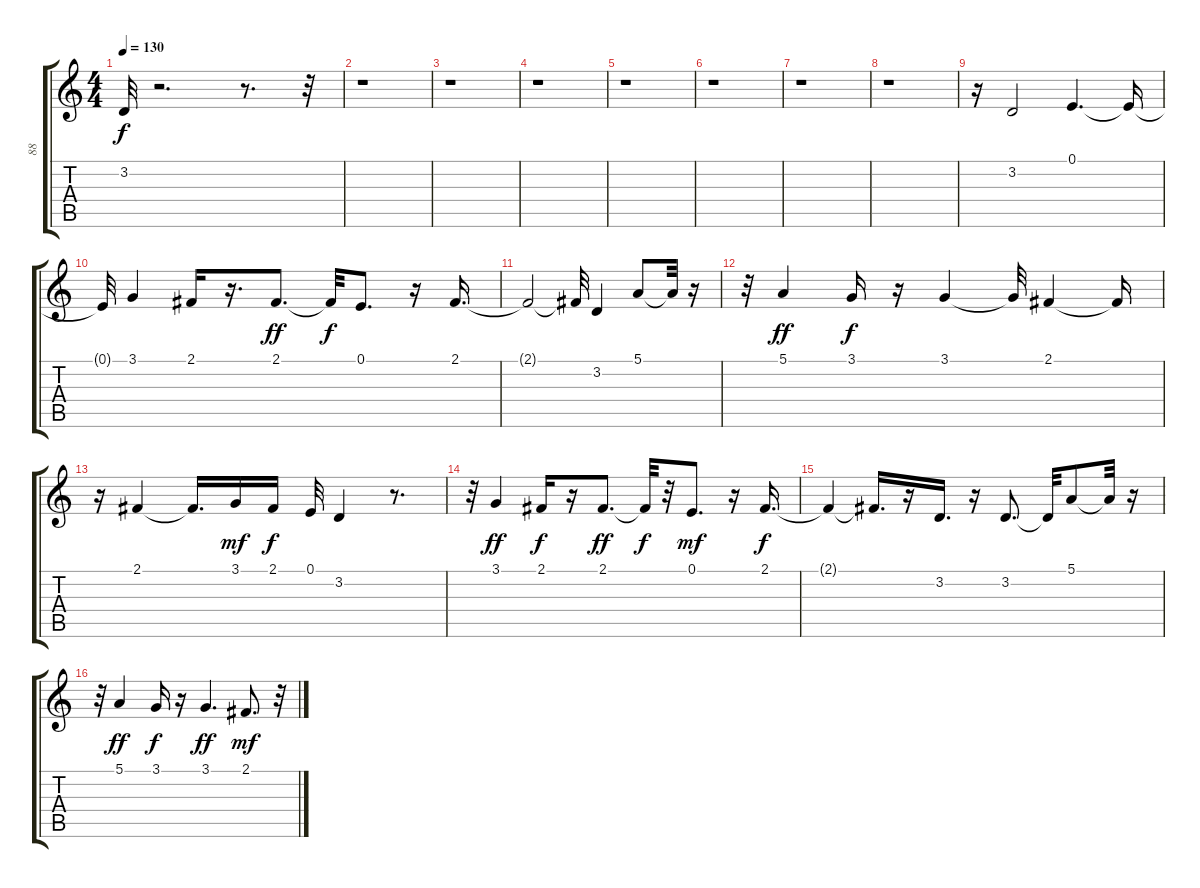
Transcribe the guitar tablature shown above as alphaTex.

\track ("88" "88") {instrument lead8bassandlead}
\staff {score tabs}
\tuning (E4 B3 G3 D3 A2 E2) {hide}
\ts (4 4)
\tempo 130
\clef g2
\ks c
3.2{t}.32{dy f} r.2{d} r.8{d} r.32 |
r.1 |
r.1 |
r.1 |
r.1 |
r.1 |
r.1 |
r.1 |
r.16 3.2.2 0.1.4{d} 0.1{t}.16 |
0.1{t}.32 3.1.4 2.1.16 r.16{d} 2.1.8{d dy ff} 2.1{t}.32{dy f} 0.1.8{d} r.16 2.1.16{d} |
2.1{t}.2 2.1{t}.32 3.2.4 5.1.8 5.1{t}.32 r.16 |
r.32 5.1.4{dy ff} 3.1.16{dy f} r.16 3.1.4 3.1{t}.32 2.1.4 2.1{t}.16 |
r.16 2.1.4 2.1{t}.16{d} 3.1.16{dy mf} 2.1.16{dy f} 0.1.32 3.2.4 r.8{d} |
r.32 3.1.4{dy ff} 2.1.16{dy f} r.16 2.1.8{d dy ff} 2.1{t}.32{dy f} r.32 0.1.8{d dy mf} r.16 2.1.16{d dy f} |
2.1{t}.4 2.1{t}.16{d} r.16 3.2.16{d} r.16 3.2.8{d} 3.2{t}.32 5.1.8 5.1{t}.32 r.16 |
r.32 5.1.4{dy ff} 3.1.16{dy f} r.16 3.1.4{d dy ff} 2.1.8{d dy mf} r.32
